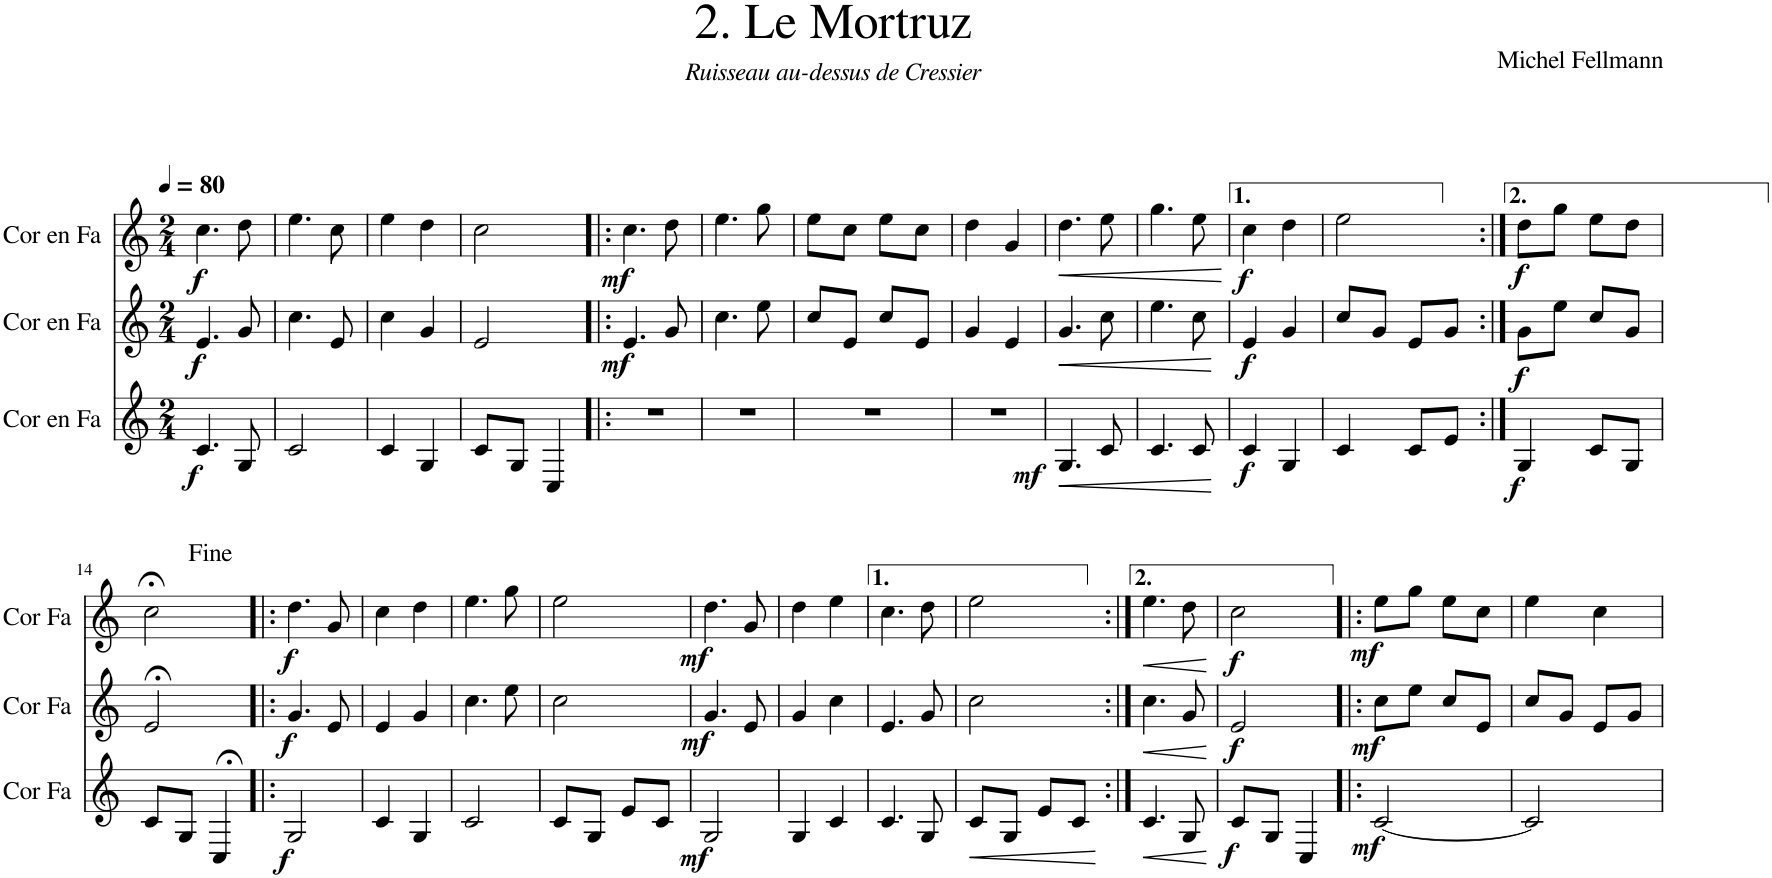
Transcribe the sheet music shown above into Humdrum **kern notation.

**kern	**dynam	**kern	**dynam	**kern	**dynam
*part3	*part3	*part2	*part2	*part1	*part1
*staff3	*staff3	*staff2	*staff2	*staff1	*staff1
*I"Cor en Fa	*	*I"Cor en Fa	*	*I"Cor en Fa	*
*I'Cor Fa	*	*I'Cor Fa	*	*I'Cor Fa	*
*clefG2	*	*clefG2	*	*clefG2	*
*Trd4c7	*	*Trd4c7	*	*Trd4c7	*
*k[]	*	*k[]	*	*k[]	*
*M2/4	*	*M2/4	*	*M2/4	*
*MM80	*	*MM80	*	*MM80	*
=1	=1	=1	=1	=1	=1
!	!LO:DY:b	!	!LO:DY:b	!	!LO:DY:b
4.c/	f	4.e/	f	4.cc\	f
8G/	.	8g/	.	8dd\	.
=2	=2	=2	=2	=2	=2
2c/	.	4.cc\	.	4.ee\	.
.	.	8e/	.	8cc\	.
=3	=3	=3	=3	=3	=3
4c/	.	4cc\	.	4ee\	.
4G/	.	4g/	.	4dd\	.
=4	=4	=4	=4	=4	=4
8c/L	.	2e/	.	2cc\	.
8G/J	.	.	.	.	.
4C/	.	.	.	.	.
=5!|:	=5!|:	=5!|:	=5!|:	=5!|:	=5!|:
!	!	!	!LO:DY:b	!	!LO:DY:b
2r	.	4.e/	mf	4.cc\	mf
.	.	8g/	.	8dd\	.
=6	=6	=6	=6	=6	=6
2r	.	4.cc\	.	4.ee\	.
.	.	8ee\	.	8gg\	.
=7	=7	=7	=7	=7	=7
2r	.	8cc/L	.	8ee\L	.
.	.	8e/J	.	8cc\J	.
.	.	8cc/L	.	8ee\L	.
.	.	8e/J	.	8cc\J	.
=8	=8	=8	=8	=8	=8
!	!LO:DY:b	!	!	!	!
2r	mf	4g/	.	4dd\	.
.	.	4e/	.	4g/	.
=9	=9	=9	=9	=9	=9
!	!LO:HP:b	!	!LO:HP:b	!	!LO:HP:b
4.G/	<	4.g/	<	4.dd\	<
8c/	.	8cc\	.	8ee\	.
.	[	.	[	.	[
=10	=10	=10	=10	=10	=10
4.c/	.	4.ee\	.	4.gg\	.
8c/	.	8cc\	.	8ee\	.
=11	=11	=11	=11	=11	=11
!	!LO:DY:b	!	!LO:DY:b	!	!LO:DY:b
4c/	f	4e/	f	4cc\	f
4G/	.	4g/	.	4dd\	.
=12	=12	=12	=12	=12	=12
4c/	.	8cc/L	.	2ee\	.
.	.	8g/J	.	.	.
8c/L	.	8e/L	.	.	.
8e/J	.	8g/J	.	.	.
=13:|!	=13:|!	=13:|!	=13:|!	=13:|!	=13:|!
!	!LO:DY:b	!	!LO:DY:b	!	!LO:DY:b
4G/	f	8g\L	f	8dd\L	f
.	.	8ee\J	.	8gg\J	.
8c/L	.	8cc/L	.	8ee\L	.
8G/J	.	8g/J	.	8dd\J	.
!!LO:LB:g=z
=14	=14	=14	=14	=14	=14
8c/L	.	2e;</	.	2cc;<\	.
8G/J	.	.	.	.	.
4C;</	.	.	.	.	.
=15!|:	=15!|:	=15!|:	=15!|:	=15!|:	=15!|:
!	!LO:DY:b	!	!LO:DY:b	!	!LO:DY:b
2G/	f	4.g/	f	4.dd\	f
.	.	8e/	.	8g/	.
=16	=16	=16	=16	=16	=16
4c/	.	4e/	.	4cc\	.
4G/	.	4g/	.	4dd\	.
=17	=17	=17	=17	=17	=17
2c/	.	4.cc\	.	4.ee\	.
.	.	8ee\	.	8gg\	.
=18	=18	=18	=18	=18	=18
8c/L	.	2cc\	.	2ee\	.
8G/J	.	.	.	.	.
8e/L	.	.	.	.	.
8c/J	.	.	.	.	.
=19	=19	=19	=19	=19	=19
!	!LO:DY:b	!	!LO:DY:b	!	!LO:DY:b
2G/	mf	4.g/	mf	4.dd\	mf
.	.	8e/	.	8g/	.
=20	=20	=20	=20	=20	=20
4G/	.	4g/	.	4dd\	.
4c/	.	4cc\	.	4ee\	.
=21	=21	=21	=21	=21	=21
4.c/	.	4.e/	.	4.cc\	.
8G/	.	8g/	.	8dd\	.
=22	=22	=22	=22	=22	=22
!	!LO:HP:b	!	!	!	!
8c/L	<	2cc\	.	2ee\	.
8G/J	.	.	.	.	.
8e/L	.	.	.	.	.
8c/J	.	.	.	.	.
.	[	.	.	.	.
=23:|!	=23:|!	=23:|!	=23:|!	=23:|!	=23:|!
!	!LO:HP:b	!	!LO:HP:b	!	!LO:HP:b
4.c/	<	4.cc\	<	4.ee\	<
8G/	.	8g/	.	8dd\	.
.	[	.	[	.	[
=24	=24	=24	=24	=24	=24
!	!LO:DY:b	!	!LO:DY:b	!	!LO:DY:b
8c/L	f	2e/	f	2cc\	f
8G/J	.	.	.	.	.
4C/	.	.	.	.	.
=25!|:	=25!|:	=25!|:	=25!|:	=25!|:	=25!|:
!	!LO:DY:b	!	!LO:DY:b	!	!LO:DY:b
[2c/	mf	8cc\L	mf	8ee\L	mf
.	.	8ee\J	.	8gg\J	.
.	.	8cc/L	.	8ee\L	.
.	.	8e/J	.	8cc\J	.
=26	=26	=26	=26	=26	=26
2c/]	.	8cc/L	.	4ee\	.
.	.	8g/J	.	.	.
.	.	8e/L	.	4cc\	.
.	.	8g/J	.	.	.
=	=	=	=	=	=
*-	*-	*-	*-	*-	*-
